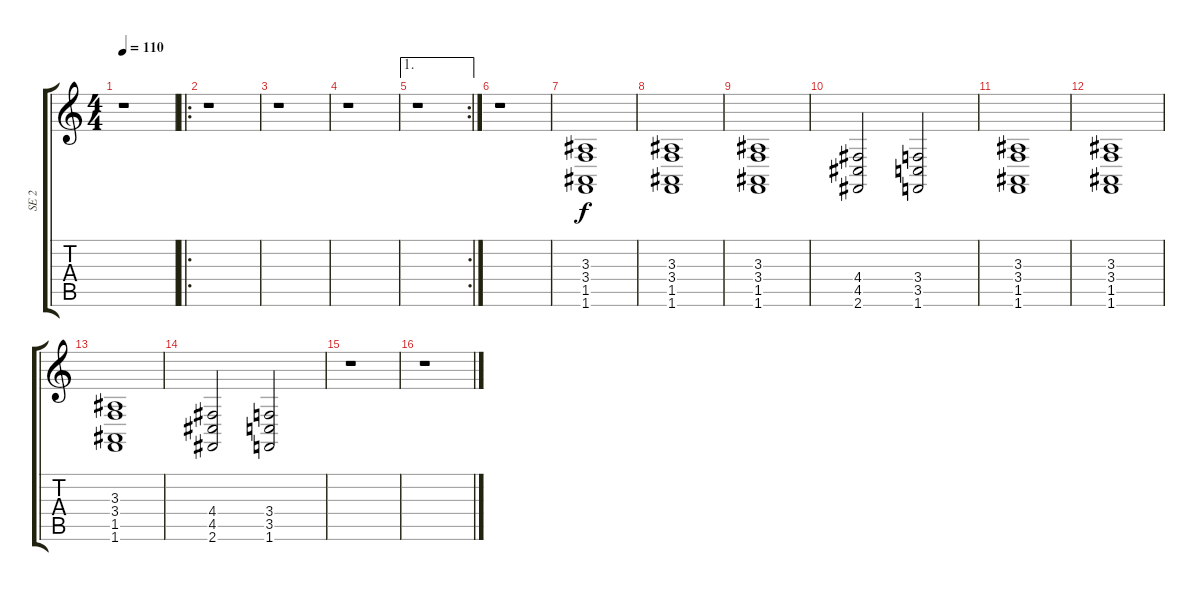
\track ("SE 2" "SE 2") {instrument stringensemble1}
\staff {score tabs}
\tuning (E4 B3 G3 D3 A2 E2) {hide}
\ts (4 4)
\tempo 110
\clef g2
\ks c
r.1{dy f} |
\ro
r.1 |
r.1 |
r.1 |
\ae 1
\rc 2
r.1 |
r.1 |
(3.3 3.4 1.5 1.6).1 |
(3.3 3.4 1.5 1.6).1 |
(3.3 3.4 1.5 1.6).1 |
(4.4 4.5 2.6).2 (3.4 3.5 1.6).2 |
(3.3 3.4 1.5 1.6).1 |
(3.3 3.4 1.5 1.6).1 |
(3.3 3.4 1.5 1.6).1 |
(4.4 4.5 2.6).2 (3.4 3.5 1.6).2 |
\section ("" "")
r.1 |
r.1
